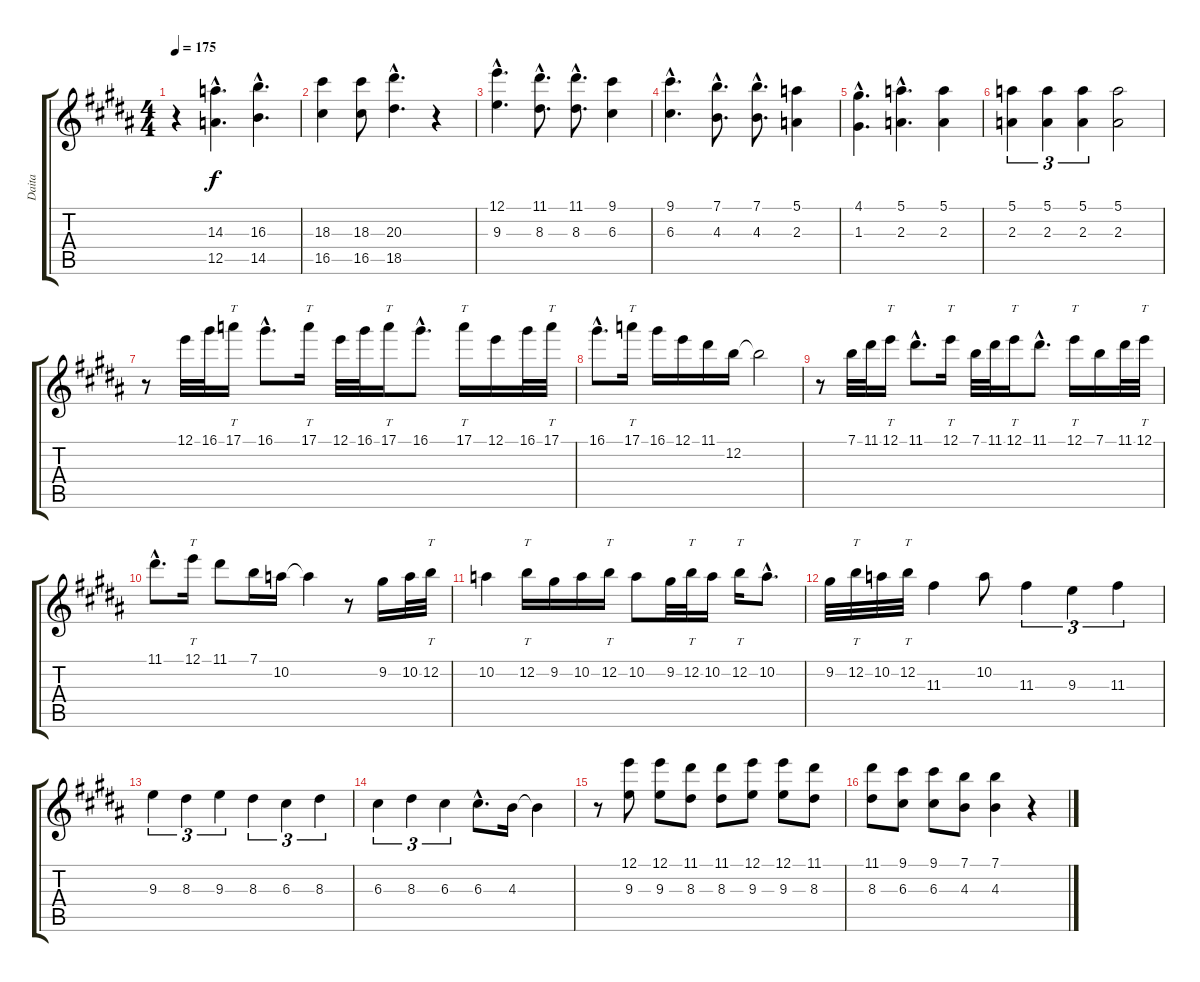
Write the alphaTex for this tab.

\track ("Daita" "Daita") {instrument distortionguitar}
\staff {score tabs}
\tuning (E4 B3 G3 D3 A2 E2) {hide}
\ts (4 4)
\tempo 175
\clef g2
\ks b
r.4{dy f} (14.3{hac} 12.5{hac}).4{d} (16.3{hac} 14.5{hac}).4{d} |
(18.3 16.5).4 (18.3 16.5).8 (20.3{hac} 18.5{hac}).4{d} r.4 |
(12.1{hac} 9.3{hac}).4{d} (11.1{hac} 8.3{hac}).8{d} (11.1{hac} 8.3{hac}).8{d} (9.1 6.3).4 |
(9.1{hac} 6.3{hac}).4{d} (7.1{hac} 4.3{hac}).8{d} (7.1{hac} 4.3{hac}).8{d} (5.1 2.3).4 |
(4.1{hac} 1.3{hac}).4{d} (5.1{hac} 2.3{hac}).4{d} (5.1 2.3).4 |
(5.1 2.3).4{tu (3 2)} (5.1 2.3).4{tu (3 2)} (5.1 2.3).4{tu (3 2)} (5.1 2.3).2 |
r.8 12.1.32 16.1.32 17.1.16{tt} 16.1{hac}.8{d} 17.1.16{tt} 12.1.32 16.1.32 17.1.16{tt} 16.1{hac}.8{d} 17.1.16{tt} 12.1.16 16.1.32 17.1.32{tt} |
16.1{hac}.8{d} 17.1.16{tt} 16.1.16 12.1.16 11.1.16 12.2.16 12.2{t}.2 |
r.8 7.1.32 11.1.32 12.1.16{tt} 11.1{hac}.8{d} 12.1.16{tt} 7.1.32 11.1.32 12.1.16{tt} 11.1{hac}.8{d} 12.1.16{tt} 7.1.16 11.1.32 12.1.32{tt} |
11.1{hac}.8{d} 12.1.16{tt} 11.1.8 7.1.16 10.2.16 10.2{t}.4 r.8 9.2.16 10.2.32 12.2.32{tt} |
10.2.4 12.2.16{tt} 9.2.16 10.2.16 12.2.16{tt} 10.2.8 9.2.32 12.2.32{tt} 10.2.16 12.2.16{tt} 10.2{hac}.8{d} |
9.2.32 12.2.32{tt} 10.2.32 12.2.32{tt} 11.3.4 10.2.8 11.3.4{tu (3 2)} 9.3.4{tu (3 2)} 11.3.4{tu (3 2)} |
9.3.4{tu (3 2)} 8.3.4{tu (3 2)} 9.3.4{tu (3 2)} 8.3.4{tu (3 2)} 6.3.4{tu (3 2)} 8.3.4{tu (3 2)} |
6.3.4{tu (3 2)} 8.3.4{tu (3 2)} 6.3.4{tu (3 2)} 6.3{hac}.8{d} 4.3.16 4.3{t}.4 |
r.8 (12.1 9.3).8 (12.1 9.3).8 (11.1 8.3).8 (11.1 8.3).8 (12.1 9.3).8 (12.1 9.3).8 (11.1 8.3).8 |
(11.1 8.3).8 (9.1 6.3).8 (9.1 6.3).8 (7.1 4.3).8 (7.1 4.3).4 r.4
